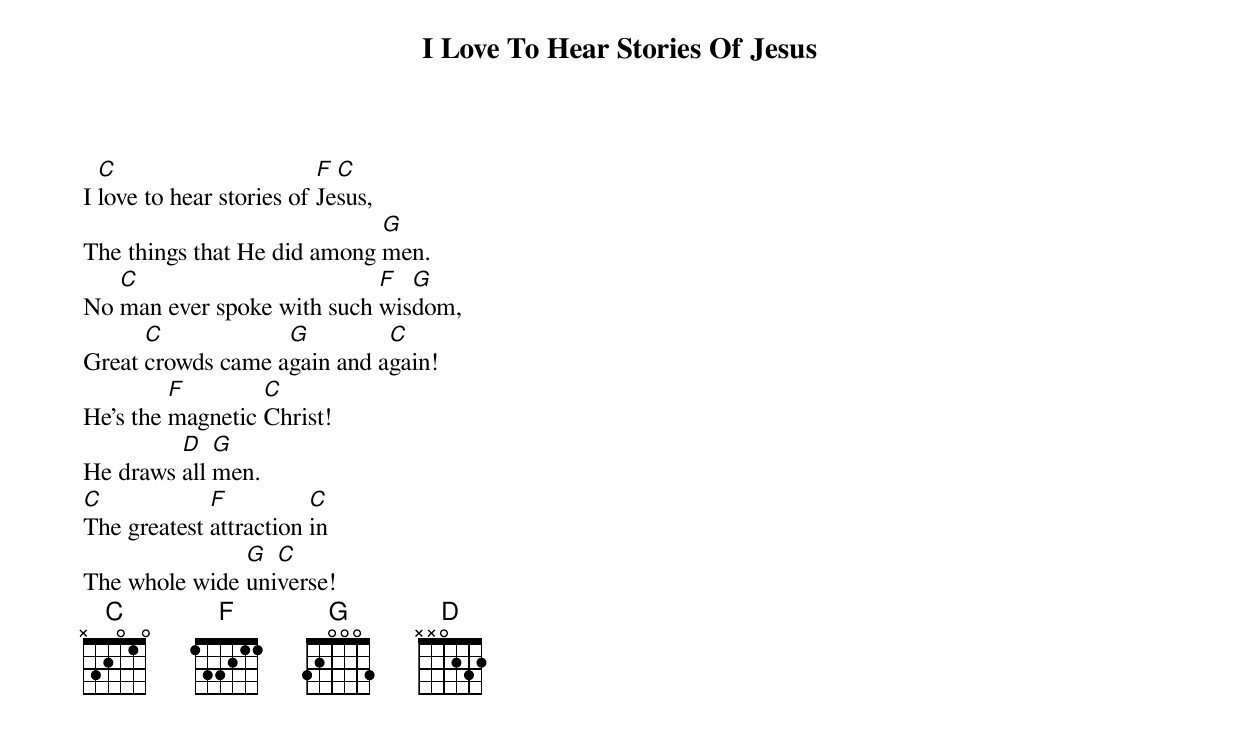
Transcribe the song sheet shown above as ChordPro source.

{title: I Love To Hear Stories Of Jesus}


I [C]love to hear stories of [F]Je[C]sus,
The things that He did among [G]men.
No [C]man ever spoke with such [F]wis[G]dom,
Great [C]crowds came a[G]gain and a[C]gain!
He's the [F]magnetic [C]Christ!
He draws [D]all [G]men.
[C]The greatest [F]attraction [C]in
The whole wide [G]uni[C]verse!
